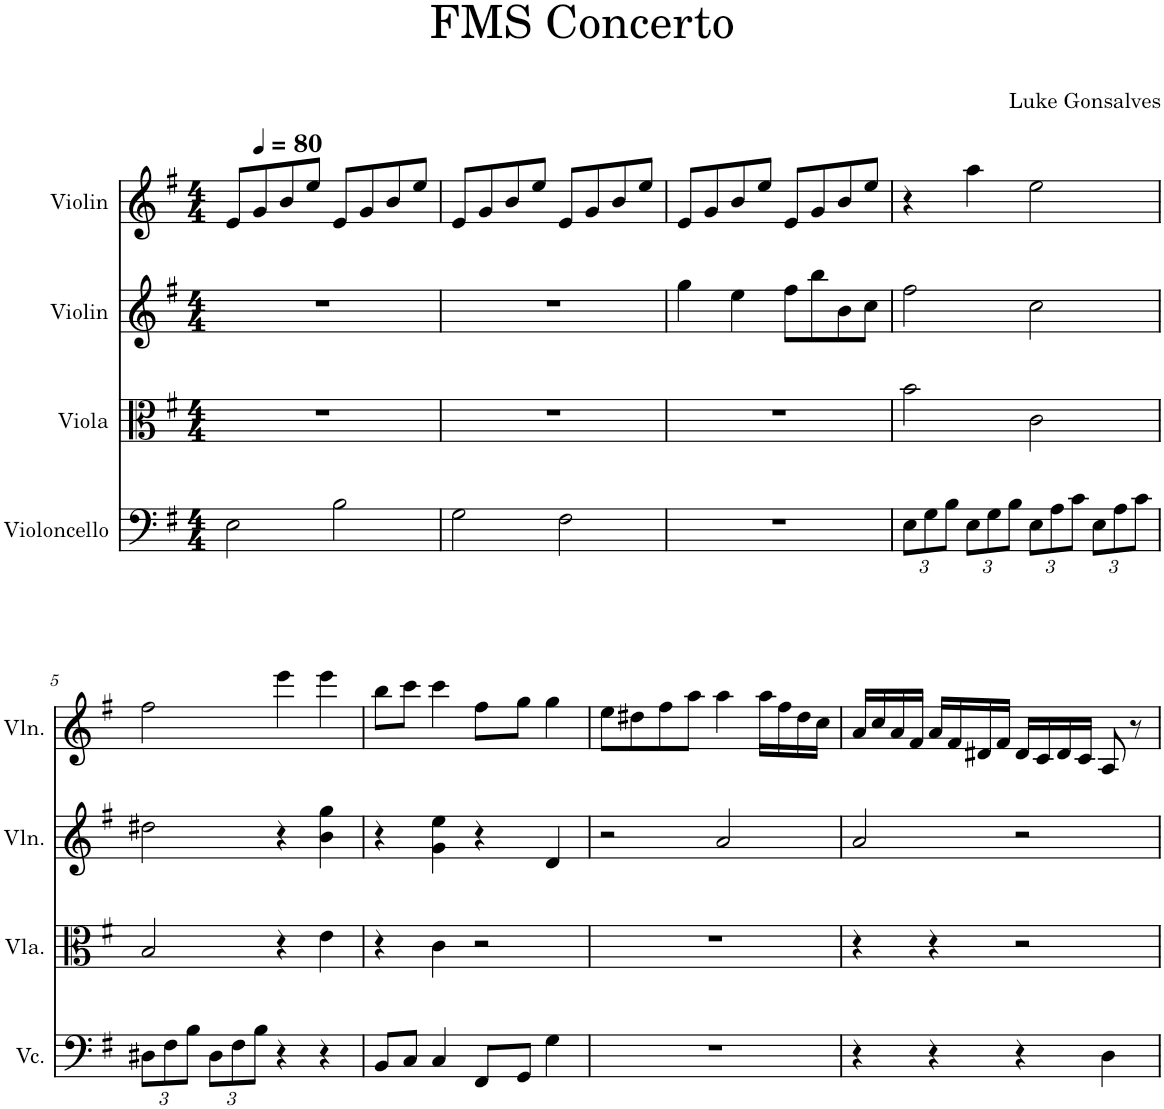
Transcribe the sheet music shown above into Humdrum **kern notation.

**kern	**kern	**kern	**kern
*part4	*part3	*part2	*part1
*staff4	*staff3	*staff2	*staff1
*I"Violoncello	*I"Viola	*I"Violin	*I"Violin
*I'Vc.	*I'Vla.	*I'Vln.	*I'Vln.
*clefF4	*clefC3	*clefG2	*clefG2
*k[f#]	*k[f#]	*k[f#]	*k[f#]
*M4/4	*M4/4	*M4/4	*M4/4
=1	=1	=1	=1
2E\	1r	1r	8e/L
*	*	*	*MM80
.	.	.	8g/
.	.	.	8b/
.	.	.	8ee/J
2B\	.	.	8e/L
.	.	.	8g/
.	.	.	8b/
.	.	.	8ee/J
=2	=2	=2	=2
2G\	1r	1r	8e/L
.	.	.	8g/
.	.	.	8b/
.	.	.	8ee/J
2F#\	.	.	8e/L
.	.	.	8g/
.	.	.	8b/
.	.	.	8ee/J
=3	=3	=3	=3
1r	1r	4gg\	8e/L
.	.	.	8g/
.	.	4ee\	8b/
.	.	.	8ee/J
.	.	8ff#\L	8e/L
.	.	8bb\	8g/
.	.	8b\	8b/
.	.	8cc\J	8ee/J
=4	=4	=4	=4
*Xbrackettup	*	*	*
12E\L	2b\	2ff#\	4r
12G\	.	.	.
12B\J	.	.	.
12E\L	.	.	4aa\
12G\	.	.	.
12B\J	.	.	.
12E\L	2c\	2cc\	2ee\
12A\	.	.	.
12c\J	.	.	.
12E\L	.	.	.
12A\	.	.	.
12c\J	.	.	.
!!LO:LB:g=z
=5	=5	=5	=5
12D#X\L	2B/	2dd#X\	2ff#\
12F#\	.	.	.
12B\J	.	.	.
12D#\L	.	.	.
12F#\	.	.	.
12B\J	.	.	.
4r	4r	4r	4eee\
4r	4e\	4b\ 4gg\	4eee\
=6	=6	=6	=6
8BB/L	4r	4r	8bb\L
8C/J	.	.	8ccc\J
4C/	4c\	4g\ 4ee\	4ccc\
8FF#/L	2r	4r	8ff#\L
8GG/J	.	.	8gg\J
4G\	.	4d/	4gg\
=7	=7	=7	=7
1r	1r	2r	8ee\L
.	.	.	8dd#X\
.	.	.	8ff#\
.	.	.	8aa\J
.	.	2a/	4aa\
.	.	.	16aa\LL
.	.	.	16ff#\
.	.	.	16dd#\
.	.	.	16cc\JJ
=8	=8	=8	=8
4r	4r	2a/	16a/LL
.	.	.	16cc/
.	.	.	16a/
.	.	.	16f#/JJ
4r	4r	.	16a/LL
.	.	.	16f#/
.	.	.	16d#X/
.	.	.	16f#/JJ
4r	2r	2r	16d#/LL
.	.	.	16c/
.	.	.	16d#/
.	.	.	16c/JJ
4D\	.	.	8A/
.	.	.	8r
=	=	=	=
*-	*-	*-	*-
